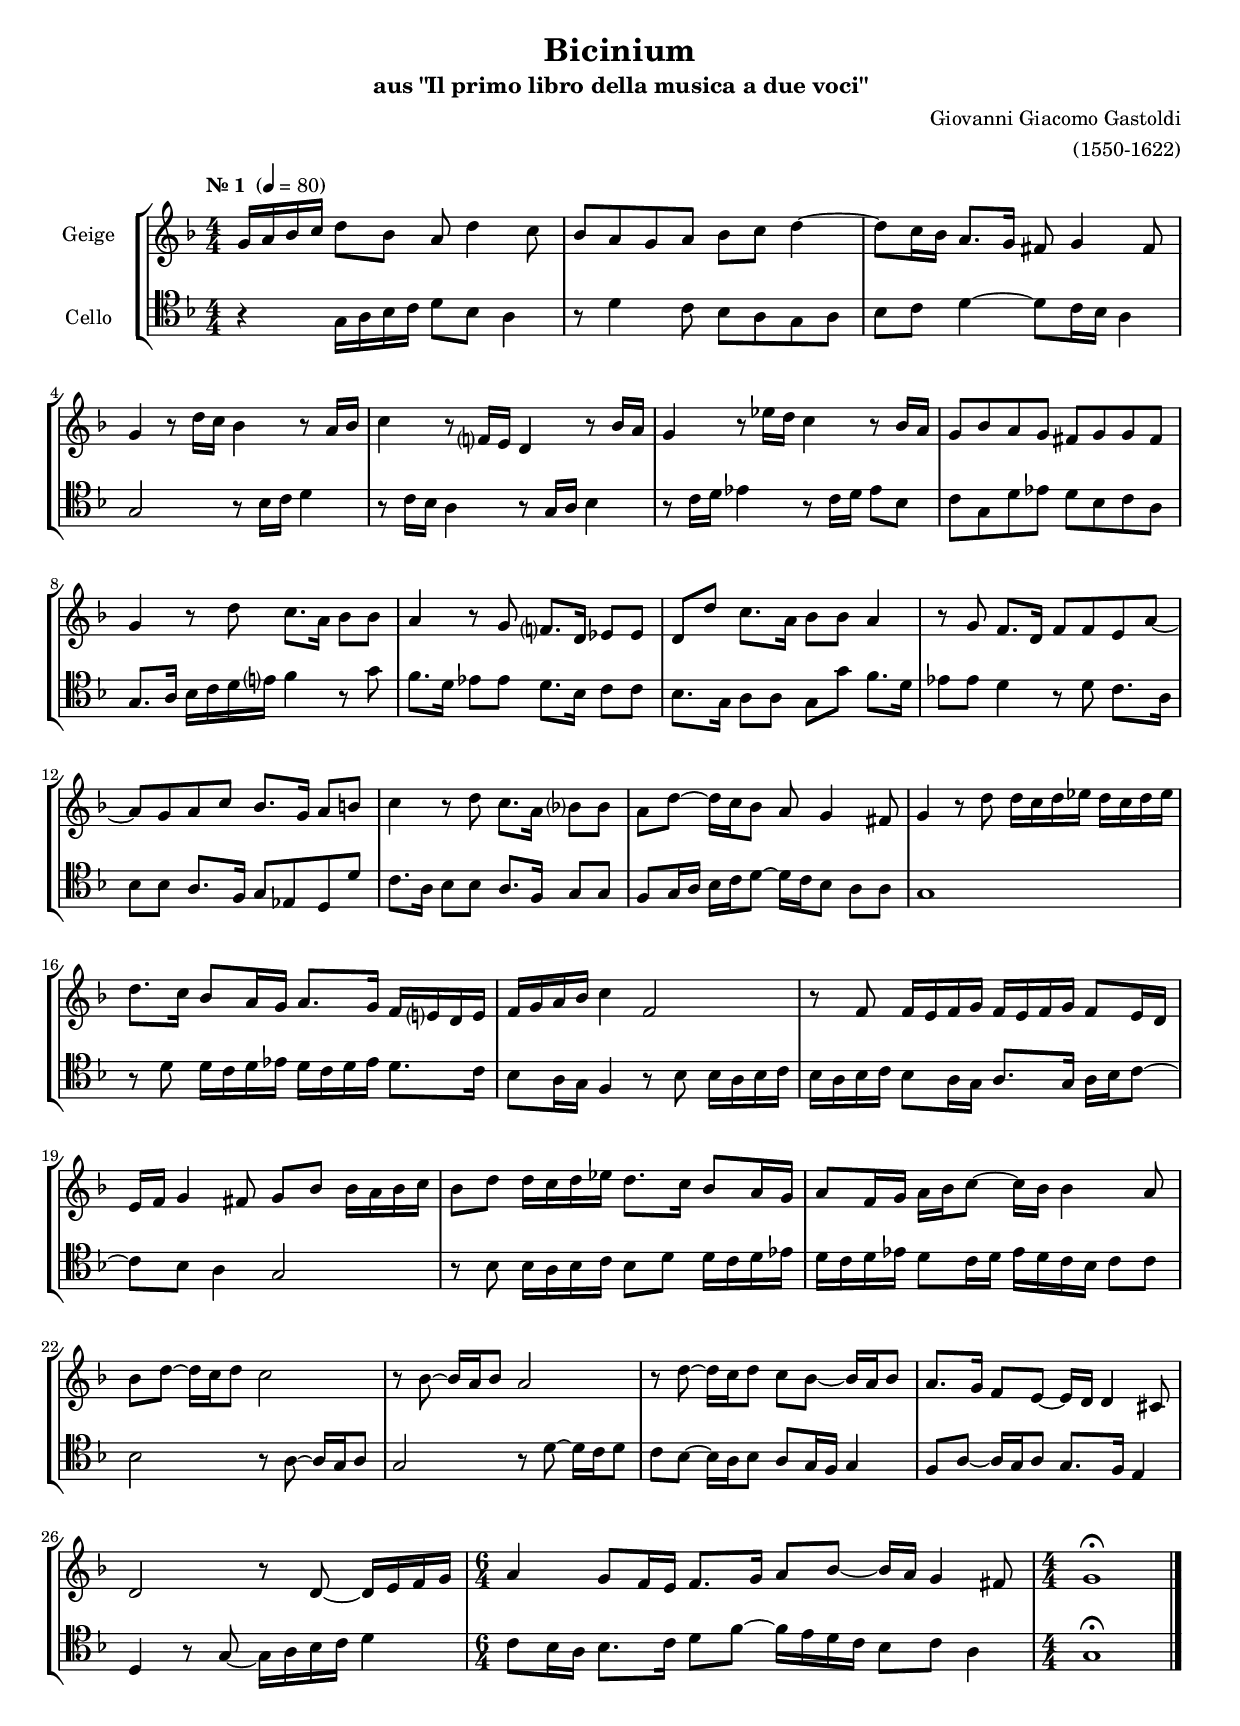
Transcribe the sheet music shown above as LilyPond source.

\version "2.14.2"
\include "deutsch.ly"

#(set-global-staff-size 17.5)

\header {
  title = "Bicinium"
  subtitle = "aus \"Il primo libro della musica a due voci\""
  composer = "Giovanni Giacomo Gastoldi"
  arranger = "(1550-1622)"
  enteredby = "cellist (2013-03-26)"
}

voiceconsts = {
 \numericTimeSignature
 \compressFullBarRests
}

%minstr = "harpsichord"
mihi = "clarinet"
%minstr = "accordion"
milo = "bassoon"

moral = \markup \italic "molto rall."

introa = { \tempo "Nr. 1 " 4=80 \time 4/4 \key d \minor }

va = \relative c'' {
  \voiceconsts
  \clef "treble"

  \introa
  g16 a b c d8 b a d4 c8
  b a g a b c d4~
  d8 c16 b a8. g16 fis8 g4 fis8

  g4 r8 d'16 c b4 r8 a16 b
  c4 r8 f,?16 e d4 r8 b'16 a
  g4 r8 es'16 d c4 r8 b16 a

  g8 b a g fis g g fis
  g4 r8 d' c8. a16 b8 b
  a4 r8 g f?8. d16 es8 es

  d d' c8. a16 b8 b a4
  r8 g f8. d16 f8 f e a~
  a g a c b8. g16 a8 h

  c4 r8 d c8. a16 b?8 b
  a d~d16 c b8 a g4 fis8
  g4 r8 d' d16 c d es d c d es

  d8. c16 b8 a16 g a8. g16 f e? d e
  f g a b c4 f,2

  r8 f f16 e f g f e f g f8 e16 d
  e f g4 fis8 g b b16 a b c

  b8 d d16 c d es d8. c16 b8 a16 g
  a8 f16 g a b c8~ c16 b b4 a8
  b d~ d16 c d8 c2

  r8 b~ b16 a b8 a2
  r8 d~ d16 c d8 c b~ b16 a b8
  a8. g16 f8 e~ e16 d d4 cis8

  d2 r8 d~ d16 e f g \time 6/4
  a4 g8 f16 e f8. g16 a8 b~ b16 a g4 fis8 \time 4/4
  g1\fermata \bar "|."
}

vb = \relative c' {
  \voiceconsts
%  \clef "alto"
  \clef "tenor"

  \introa
  r4 g16 a b c d8 b a4
  r8 d4 c8 b a g a
  b c d4~ d8 c16 b a4

  g2 r8 b16 c d4
  r8 c16 b a4 r8 g16 a b4
  r8 c16 d es4 r8 c16 d es8 b

  c g d' es d b c a
  g8. a16 b c d e? f4 r8 g
  f8. d16 es8 es d8. b16 c8 c

  b8. g16 a8 a g g' f8. d16
  es8 es d4 r8 d c8. a16
  b8 b a8. f16 g8 es d d'

  c8. a16 b8 b a8. f16 g8 g
  f g16 a b c d8~ d16 c b8 a a
  g1

  r8 d' d16 c d es d c d es d8. c16
  b8 a16 g f4 r8 b b16 a b c

  b a b c b8 a16 g a8. g16 a b c8~
  c b a4 g2

  r8 b b16 a b c b8 d d16 c d es
  d c d es d8 c16 d es d c b c8 c
  b2 r8 a~ a16 g a8

  g2 r8 d'~ d16 c d8
  c b~ b16 a b8 a g16 f g4
  f8 a~ a16 g a8 g8. f16 e4

  d r8 g~ g16 a b c d4 \time 6/4
  c8 b16 a b8. c16 d8 f~ f16 e d c b8 c a4 \time 4/4
  g1\fermata \bar "|."
}


music = \new StaffGroup <<
      \new Staff {
	\set Staff.midiInstrument = \mihi
	\set Staff.instrumentName = #"Geige"
	\transpose c c { \va }
      }

      \new Staff {
	\set Staff.midiInstrument = \milo
	\set Staff.instrumentName = #"Cello"
	\transpose c c { \vb }
      }
>>

\book {
  \score {
    \music
    \layout {}
  }

  \score {
    \unfoldRepeats \music

    \midi {
      \context {
        \Score
      }
    }
  }
}
